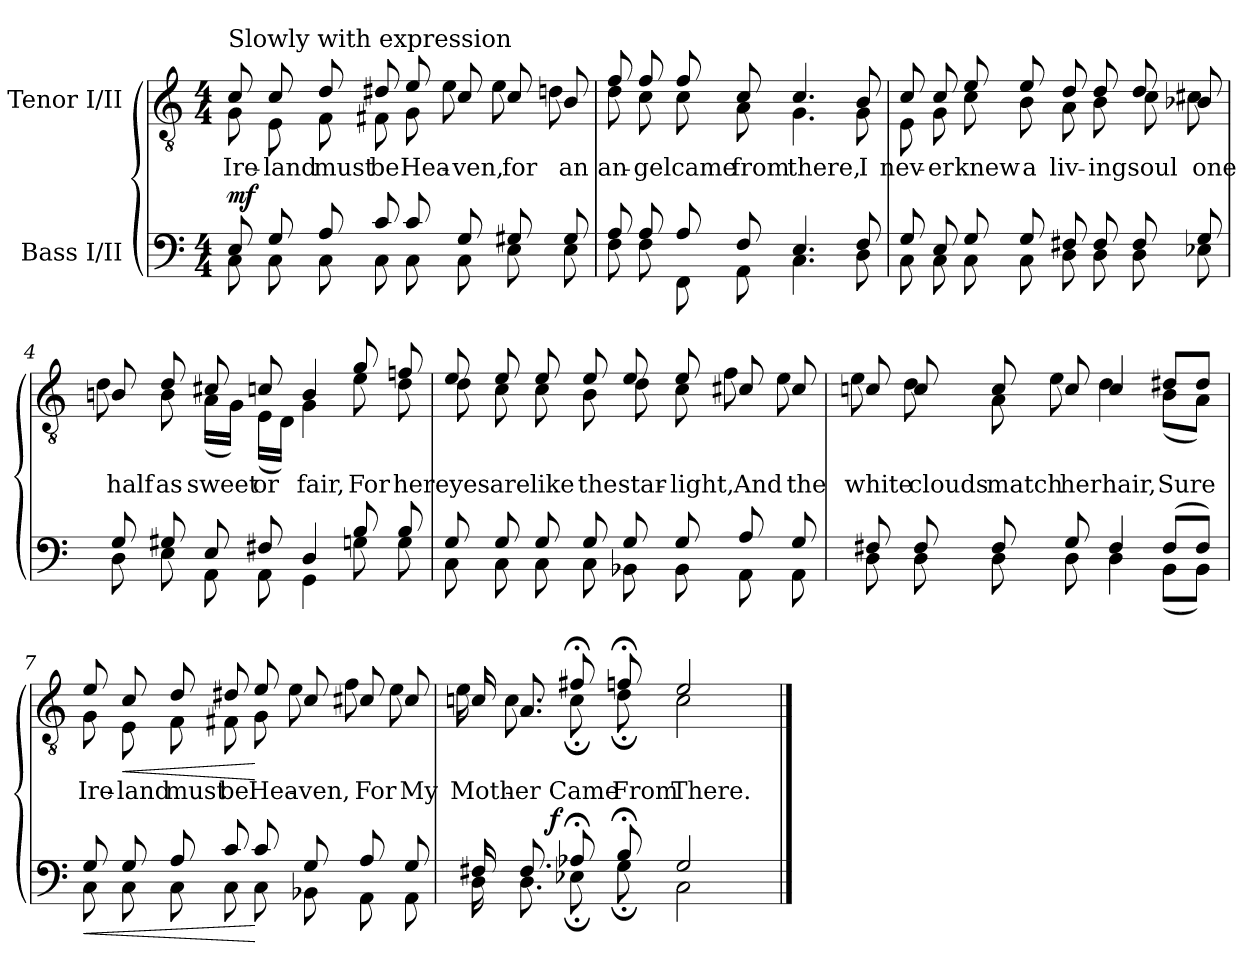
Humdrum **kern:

**kern	**dynam	**kern	**text	**dynam
*part2	*part2	*part1	*part1	*part1
*staff2	*staff2	*staff1	*staff1	*staff1
*I"Bass I/II	*	*I"Tenor I/II	*	*
*clefF4	*	*clefGv2	*	*
*k[]	*	*k[]	*	*
*C:	*	*C:	*	*
*M4/4	*	*M4/4	*	*
=1	=1	=1	=1	=1
*^	*	*^	*	*
!	!	!	!LO:TX:a:t=Slowly with expression	!	!	!
!	!	!LO:DY:a	!	!	!	!
8E/	8C\	mf	8c/	8G\	Ire-	.
8G/	8C\	.	8c/	8E\	-land	.
8A/	8C\	.	8d/	8F\	must	.
8c/	8C\	.	8d#X/	8F#X\	be	.
8c/	8C\	.	8e/	8G\	Hea-	.
8G/	8C\	.	8c/	8e\	-ven,	.
8G#X/	8E\	.	8c/	8e\	for	.
8G#/	8E\	.	8B/	8d\	an	.
=2	=2	=2	=2	=2	=2	=2
8A/	8F\	.	8f/	8d\	an-	.
8A/	8F\	.	8f/	8c\	-gel	.
8A/	8FF\	.	8f/	8c\	came	.
8F/	8AA\	.	8c/	8A\	from	.
4.E/	4.C\	.	4.c/	4.G\	there,	.
8F/	8D\	.	8B/	8G\	I	.
!!LO:LB:g=z	!!
=3	=3	=3	=3	=3	=3	=3
8G/	8C\	.	8c/	8E\	nev-	.
8E/	8C\	.	8c/	8G\	-er	.
8G/	8C\	.	8e/	8c\	knew	.
8G/	8C\	.	8e/	8B\	a	.
8F#X/	8D\	.	8d/	8A\	liv-	.
8F#/	8D\	.	8d/	8B\	-ing	.
8F#/	8D\	.	8d/	8c\	soul	.
8G/	8E-X\	.	8B-X/	8c#X\	one	.
=4	=4	=4	=4	=4	=4	=4
8G/	8D\	.	8Bn/	8d\	half	.
8G#X/	8E\	.	8d/	8B\	as	.
8E/	8AA\	.	8c#X/	(16A\LL	sweet	.
.	.	.	.	16G\JJ)	.	.
8F#X/	8AA\	.	8cn/	(16E\LL	or	.
.	.	.	.	16D\JJ)	.	.
4D/	4GG\	.	4B/	4G\	fair,	.
8B/	8G\	.	8g/	8e\	For	.
8B/	8G\	.	8fn/	8d\	her	.
!!LO:LB:g=z	!!
=5	=5	=5	=5	=5	=5	=5
8G/	8C\	.	8e/	8d\	eyes	.
8G/	8C\	.	8e/	8c\	are	.
8G/	8C\	.	8e/	8c\	like	.
8G/	8C\	.	8e/	8B\	the	.
8G/	8BB-X\	.	8e/	8d\	star-	.
8G/	8BB-\	.	8e/	8c\	-light,	.
8A/	8AA\	.	8c#X/	8f\	And	.
8G/	8AA\	.	8c#/	8e\	the	.
=6	=6	=6	=6	=6	=6	=6
8F#X/	8D\	.	8cn/	8e\	white	.
8F#/	8D\	.	8c/	8d\	clouds	.
8F#/	8D\	.	8c/	8A\	match	.
8G/	8D\	.	8c/	8e\	her	.
4F#/	4D\	.	4c/	4d\	hair,	.
(8F#/L	(8BB\L	.	8d#X/L	(8B\L	Sure	.
8F#/J)	8BB\J)	.	8d#/J	8A\J)	.	.
!!LO:LB:g=z	!!
=7	=7	=7	=7	=7	=7	=7
!	!	!LO:HP:b	!	!	!	!
8G/	8C\	<	8e/	8G\	Ire-	.
!	!	!	!	!	!	!LO:HP:b
8G/	8C\	.	8c/	8E\	-land	<
8A/	8C\	.	8d/	8F\	must	.
8c/	8C\	.	8d#X/	8F#X\	be	.
8c/	8C\	[	8e/	8G\	Hea-	[
8G/	8BB-X\	.	8c/	8e\	-ven,	.
8A/	8AA\	.	8c#X/	8f\	For	.
8G/	8AA\	.	8c#/	8e\	My	.
=8	=8	=8	=8	=8	=8	=8
*	*^	*	*	*	*	*
16F#X/	16D\	8.ryy	.	16cn/	16e\	Moth-	.
8.F#/	8.D\	.	.	8.A/	8.c\	-er	.
!	!	!	!LO:DY:a	!	!	!	!
.	.	2ryy	f	.	.	.	.
8A-X;</	8E-X;\	.	.	8f#X;</	8c;\	Came	.
8B;</	8G;\	.	.	8fn;</	8d;\	From	.
2G/	2C\	.	.	2e/	2c\	There.	.
.	.	4ryy	.	.	.	.	.
.	.	16ryy	.	.	.	.	.
*v	*v	*v	*	*	*	*	*
*	*	*v	*v	*	*
==	==	==	==	==
*-	*-	*-	*-	*-
